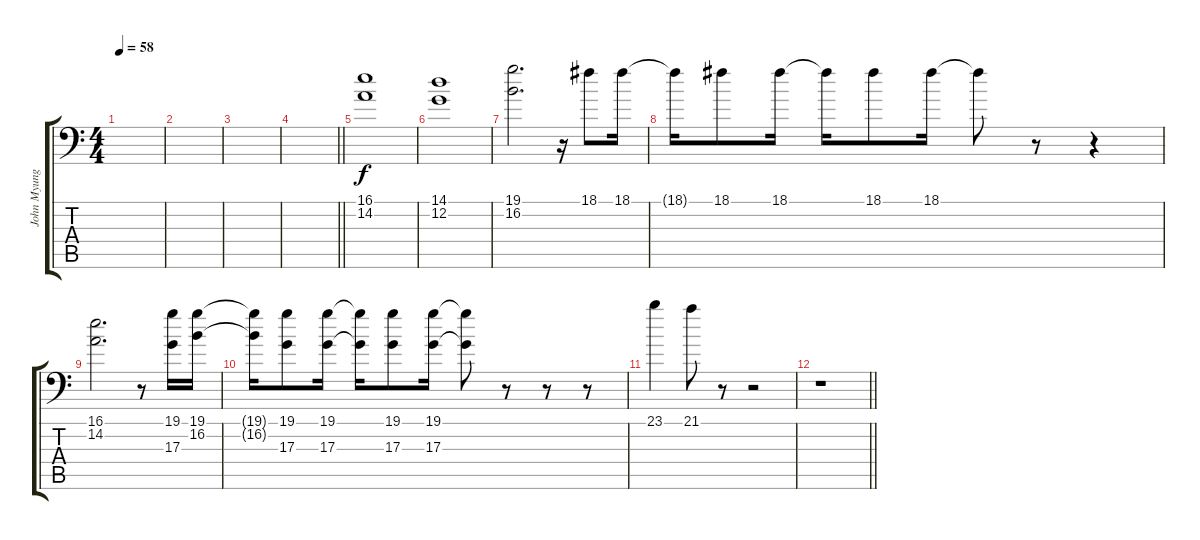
\track ("John Myung" "John Myung") {instrument electricbassfinger}
\staff {score tabs}
\tuning (C3 G2 D2 A1 E1 B0) {hide}
\ts (4 4)
\tempo 58
\clef f4
\ks c
|
|
|
\barLineRight lightlight
|
(16.1 14.2).1{volume 16 instrument electricbassfinger} |
(14.1 12.2).1 |
(19.1 16.2).2{d} r.16 18.1.8 18.1.16 |
18.1{t}.16 18.1.8 18.1.16 18.1{t}.16 18.1.8 18.1.16 18.1{t}.8 r.8 r.4 |
(16.1 14.2).2{d} r.8 (19.1 17.3).16 (19.1 16.2).16 |
(19.1{t} 16.2{t}).16 (19.1 17.3).8 (19.1 17.3).16 (19.1{t} 17.3{t}).16 (19.1 17.3).8 (19.1 17.3).16 (19.1{t} 17.3{t}).8 r.8 r.8 r.8 |
23.1.4 21.1.8 r.8 r.2 |
\barLineRight lightlight
r.1
